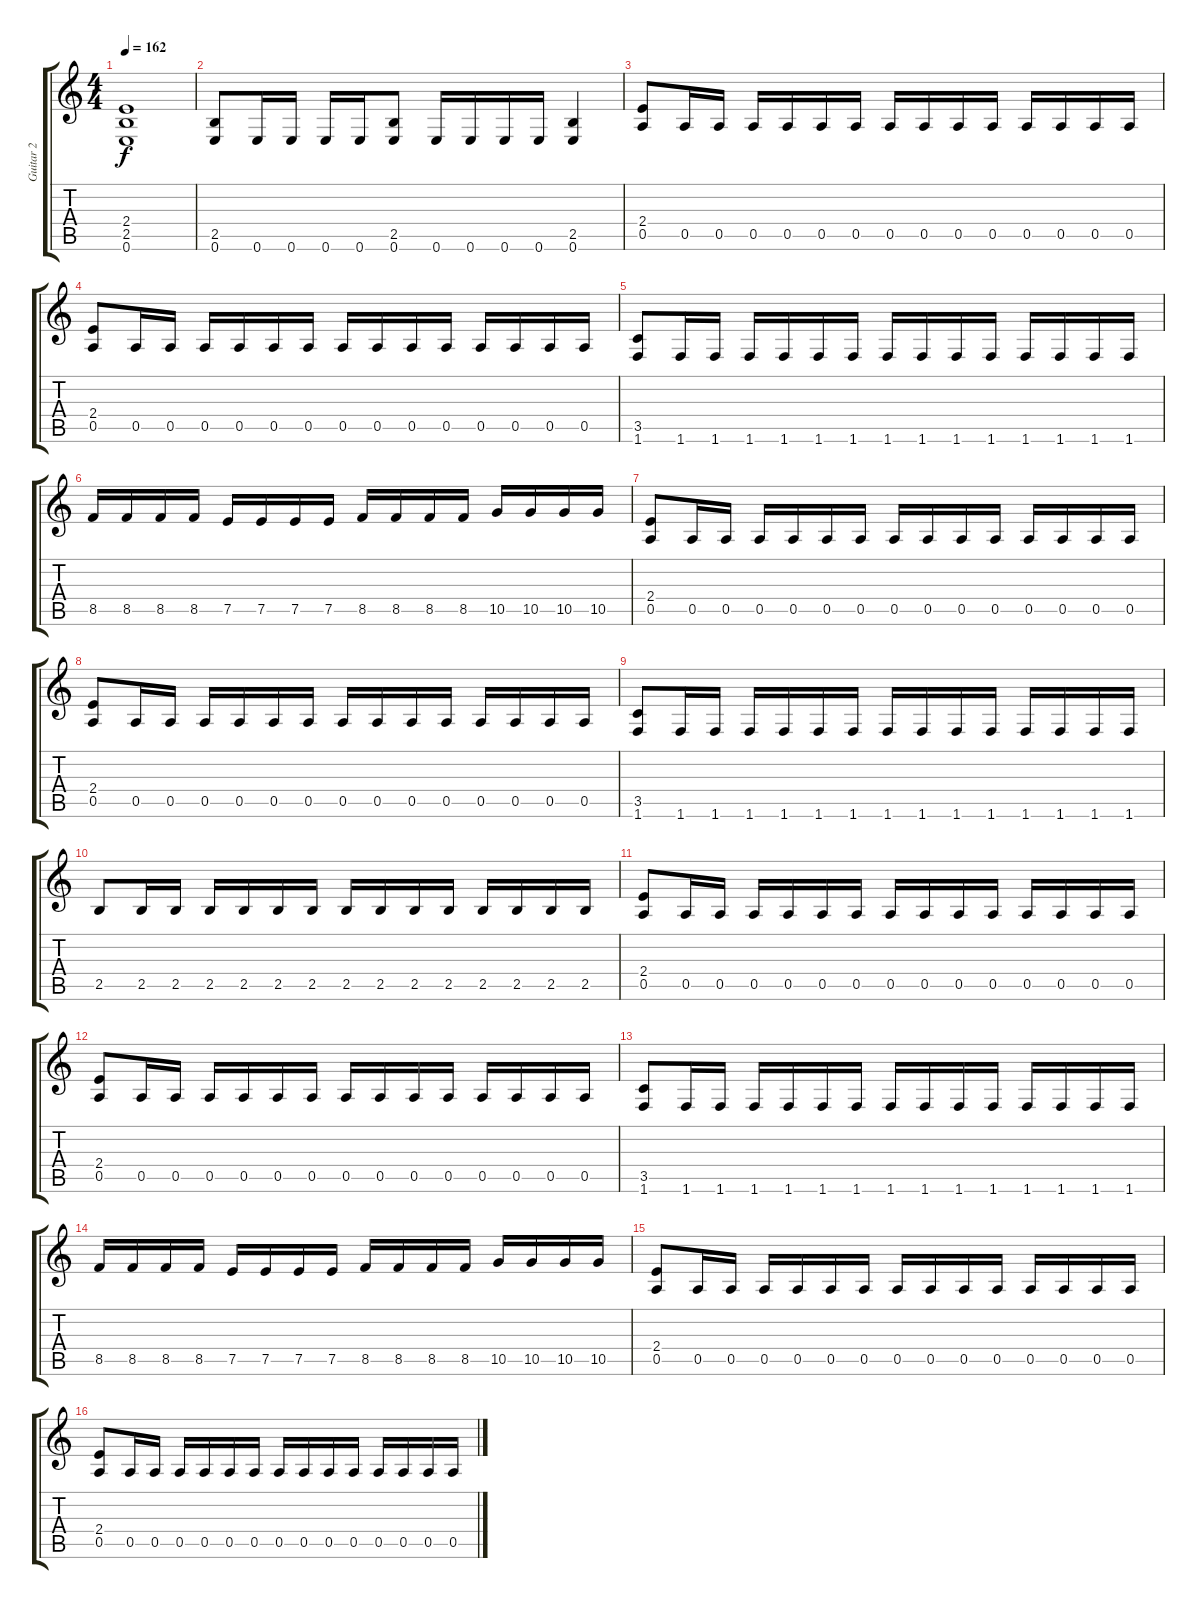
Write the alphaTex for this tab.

\track ("Guitar 2" "Guitar 2") {instrument distortionguitar}
\staff {score tabs}
\tuning (E4 B3 G3 D3 A2 E2) {hide}
\ts (4 4)
\tempo 162
\clef g2
\ks c
(2.4 2.5 0.6).1{dy f} |
(2.5 0.6).8 0.6.16 0.6.16 0.6.16 0.6.16 (2.5 0.6).8 0.6.16 0.6.16 0.6.16 0.6.16 (2.5 0.6).4 |
\section ("" "")
(2.4 0.5).8 0.5.16 0.5.16 0.5.16 0.5.16 0.5.16 0.5.16 0.5.16 0.5.16 0.5.16 0.5.16 0.5.16 0.5.16 0.5.16 0.5.16 |
(2.4 0.5).8 0.5.16 0.5.16 0.5.16 0.5.16 0.5.16 0.5.16 0.5.16 0.5.16 0.5.16 0.5.16 0.5.16 0.5.16 0.5.16 0.5.16 |
(3.5 1.6).8 1.6.16 1.6.16 1.6.16 1.6.16 1.6.16 1.6.16 1.6.16 1.6.16 1.6.16 1.6.16 1.6.16 1.6.16 1.6.16 1.6.16 |
8.5.16 8.5.16 8.5.16 8.5.16 7.5.16 7.5.16 7.5.16 7.5.16 8.5.16 8.5.16 8.5.16 8.5.16 10.5.16 10.5.16 10.5.16 10.5.16 |
(2.4 0.5).8 0.5.16 0.5.16 0.5.16 0.5.16 0.5.16 0.5.16 0.5.16 0.5.16 0.5.16 0.5.16 0.5.16 0.5.16 0.5.16 0.5.16 |
(2.4 0.5).8 0.5.16 0.5.16 0.5.16 0.5.16 0.5.16 0.5.16 0.5.16 0.5.16 0.5.16 0.5.16 0.5.16 0.5.16 0.5.16 0.5.16 |
(3.5 1.6).8 1.6.16 1.6.16 1.6.16 1.6.16 1.6.16 1.6.16 1.6.16 1.6.16 1.6.16 1.6.16 1.6.16 1.6.16 1.6.16 1.6.16 |
2.5.8 2.5.16 2.5.16 2.5.16 2.5.16 2.5.16 2.5.16 2.5.16 2.5.16 2.5.16 2.5.16 2.5.16 2.5.16 2.5.16 2.5.16 |
(2.4 0.5).8 0.5.16 0.5.16 0.5.16 0.5.16 0.5.16 0.5.16 0.5.16 0.5.16 0.5.16 0.5.16 0.5.16 0.5.16 0.5.16 0.5.16 |
(2.4 0.5).8 0.5.16 0.5.16 0.5.16 0.5.16 0.5.16 0.5.16 0.5.16 0.5.16 0.5.16 0.5.16 0.5.16 0.5.16 0.5.16 0.5.16 |
(3.5 1.6).8 1.6.16 1.6.16 1.6.16 1.6.16 1.6.16 1.6.16 1.6.16 1.6.16 1.6.16 1.6.16 1.6.16 1.6.16 1.6.16 1.6.16 |
8.5.16 8.5.16 8.5.16 8.5.16 7.5.16 7.5.16 7.5.16 7.5.16 8.5.16 8.5.16 8.5.16 8.5.16 10.5.16 10.5.16 10.5.16 10.5.16 |
(2.4 0.5).8 0.5.16 0.5.16 0.5.16 0.5.16 0.5.16 0.5.16 0.5.16 0.5.16 0.5.16 0.5.16 0.5.16 0.5.16 0.5.16 0.5.16 |
(2.4 0.5).8 0.5.16 0.5.16 0.5.16 0.5.16 0.5.16 0.5.16 0.5.16 0.5.16 0.5.16 0.5.16 0.5.16 0.5.16 0.5.16 0.5.16
